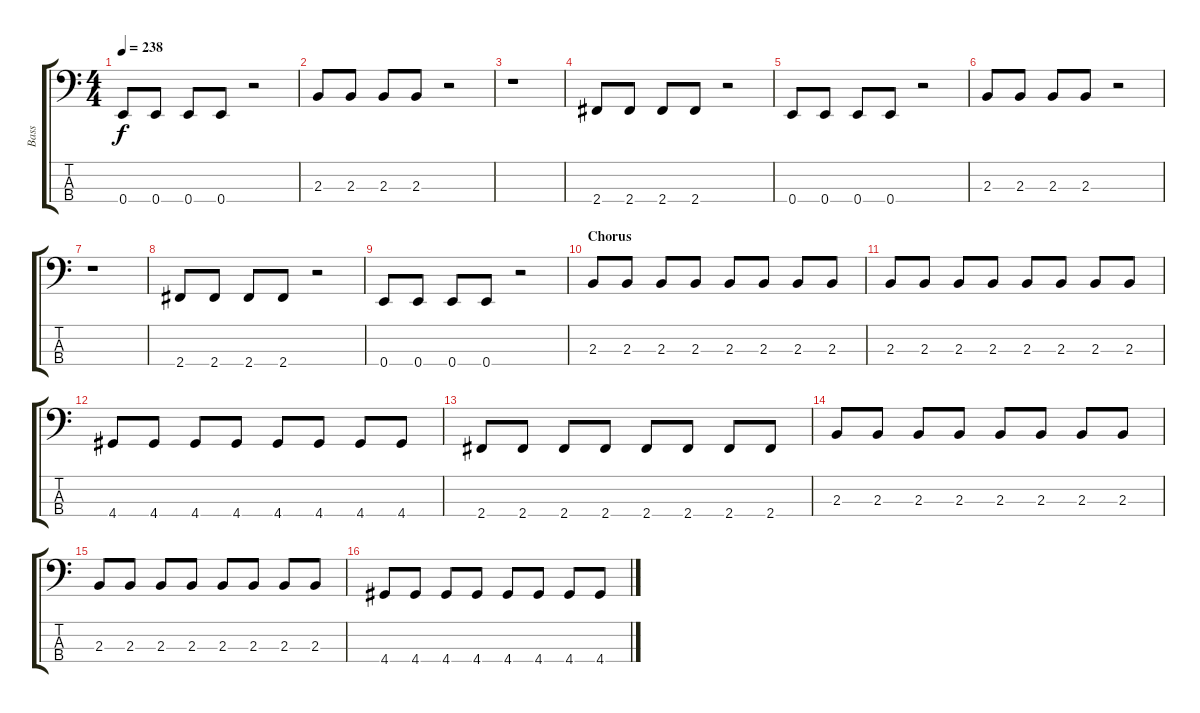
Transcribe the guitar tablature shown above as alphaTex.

\track ("Bass" "Bass") {instrument electricbasspick}
\staff {score tabs}
\tuning (G2 D2 A1 E1) {hide}
\ts (4 4)
\tempo 238
\clef f4
\ks c
0.4.8{dy f} 0.4.8 0.4.8 0.4.8 r.2 |
2.3.8 2.3.8 2.3.8 2.3.8 r.2 |
r.1 |
2.4.8 2.4.8 2.4.8 2.4.8 r.2 |
0.4.8 0.4.8 0.4.8 0.4.8 r.2 |
2.3.8 2.3.8 2.3.8 2.3.8 r.2 |
r.1 |
2.4.8 2.4.8 2.4.8 2.4.8 r.2 |
0.4.8 0.4.8 0.4.8 0.4.8 r.2 |
\section ("" "Chorus")
2.3.8 2.3.8 2.3.8 2.3.8 2.3.8 2.3.8 2.3.8 2.3.8 |
2.3.8 2.3.8 2.3.8 2.3.8 2.3.8 2.3.8 2.3.8 2.3.8 |
4.4.8 4.4.8 4.4.8 4.4.8 4.4.8 4.4.8 4.4.8 4.4.8 |
2.4.8 2.4.8 2.4.8 2.4.8 2.4.8 2.4.8 2.4.8 2.4.8 |
2.3.8 2.3.8 2.3.8 2.3.8 2.3.8 2.3.8 2.3.8 2.3.8 |
2.3.8 2.3.8 2.3.8 2.3.8 2.3.8 2.3.8 2.3.8 2.3.8 |
4.4.8 4.4.8 4.4.8 4.4.8 4.4.8 4.4.8 4.4.8 4.4.8
